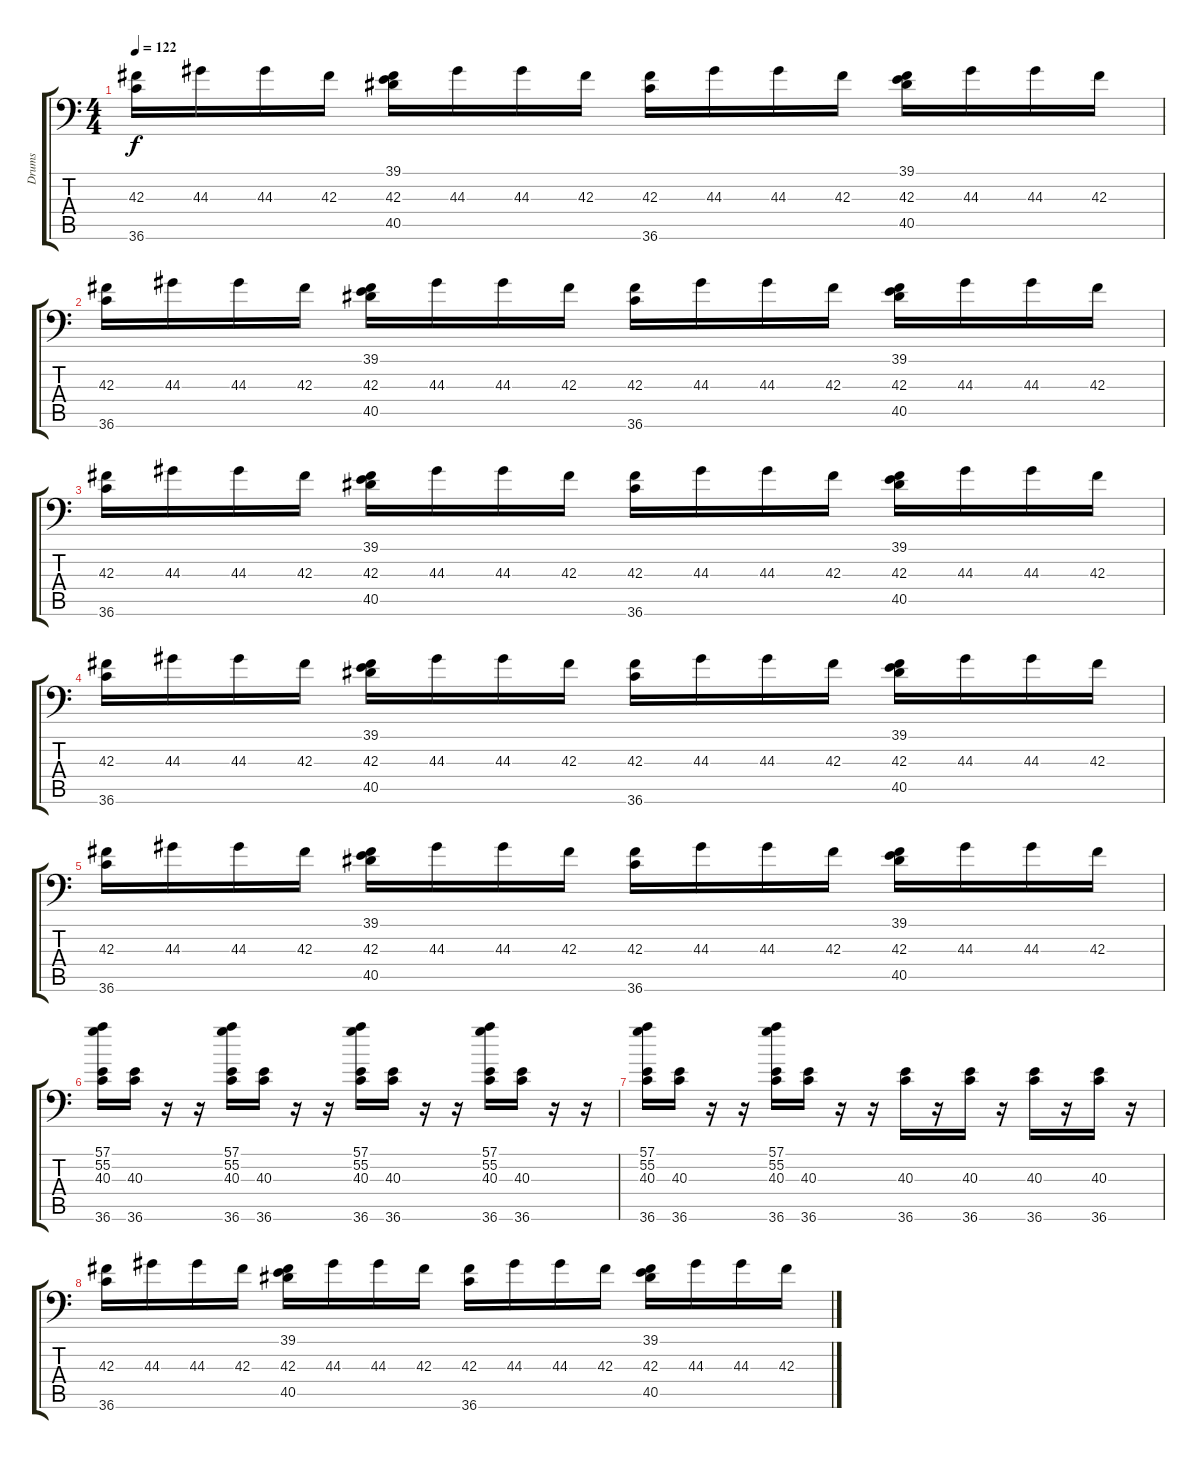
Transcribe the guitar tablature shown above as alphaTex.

\track ("Drums" "Drums") {instrument acousticgrandpiano}
\staff {score tabs}
\tuning (C-1 C-1 C-1 C-1 C-1 C-1) {hide}
\ts (4 4)
\tempo 122
\clef f4
\ks c
(42.3 36.6).16{dy f} 44.3.16 44.3.16 42.3.16 (39.1 42.3 40.5).16 44.3.16 44.3.16 42.3.16 (42.3 36.6).16 44.3.16 44.3.16 42.3.16 (39.1 42.3 40.5).16 44.3.16 44.3.16 42.3.16 |
(42.3 36.6).16 44.3.16 44.3.16 42.3.16 (39.1 42.3 40.5).16 44.3.16 44.3.16 42.3.16 (42.3 36.6).16 44.3.16 44.3.16 42.3.16 (39.1 42.3 40.5).16 44.3.16 44.3.16 42.3.16 |
(42.3 36.6).16 44.3.16 44.3.16 42.3.16 (39.1 42.3 40.5).16 44.3.16 44.3.16 42.3.16 (42.3 36.6).16 44.3.16 44.3.16 42.3.16 (39.1 42.3 40.5).16 44.3.16 44.3.16 42.3.16 |
(42.3 36.6).16 44.3.16 44.3.16 42.3.16 (39.1 42.3 40.5).16 44.3.16 44.3.16 42.3.16 (42.3 36.6).16 44.3.16 44.3.16 42.3.16 (39.1 42.3 40.5).16 44.3.16 44.3.16 42.3.16 |
(42.3 36.6).16 44.3.16 44.3.16 42.3.16 (39.1 42.3 40.5).16 44.3.16 44.3.16 42.3.16 (42.3 36.6).16 44.3.16 44.3.16 42.3.16 (39.1 42.3 40.5).16 44.3.16 44.3.16 42.3.16 |
(57.1 55.2 40.3 36.6).16 (40.3 36.6).16 r.16 r.16 (57.1 55.2 40.3 36.6).16 (40.3 36.6).16 r.16 r.16 (57.1 55.2 40.3 36.6).16 (40.3 36.6).16 r.16 r.16 (57.1 55.2 40.3 36.6).16 (40.3 36.6).16 r.16 r.16 |
(57.1 55.2 40.3 36.6).16 (40.3 36.6).16 r.16 r.16 (57.1 55.2 40.3 36.6).16 (40.3 36.6).16 r.16 r.16 (40.3 36.6).16 r.16 (40.3 36.6).16 r.16 (40.3 36.6).16 r.16 (40.3 36.6).16 r.16 |
(42.3 36.6).16 44.3.16 44.3.16 42.3.16 (39.1 42.3 40.5).16 44.3.16 44.3.16 42.3.16 (42.3 36.6).16 44.3.16 44.3.16 42.3.16 (39.1 42.3 40.5).16 44.3.16 44.3.16 42.3.16
